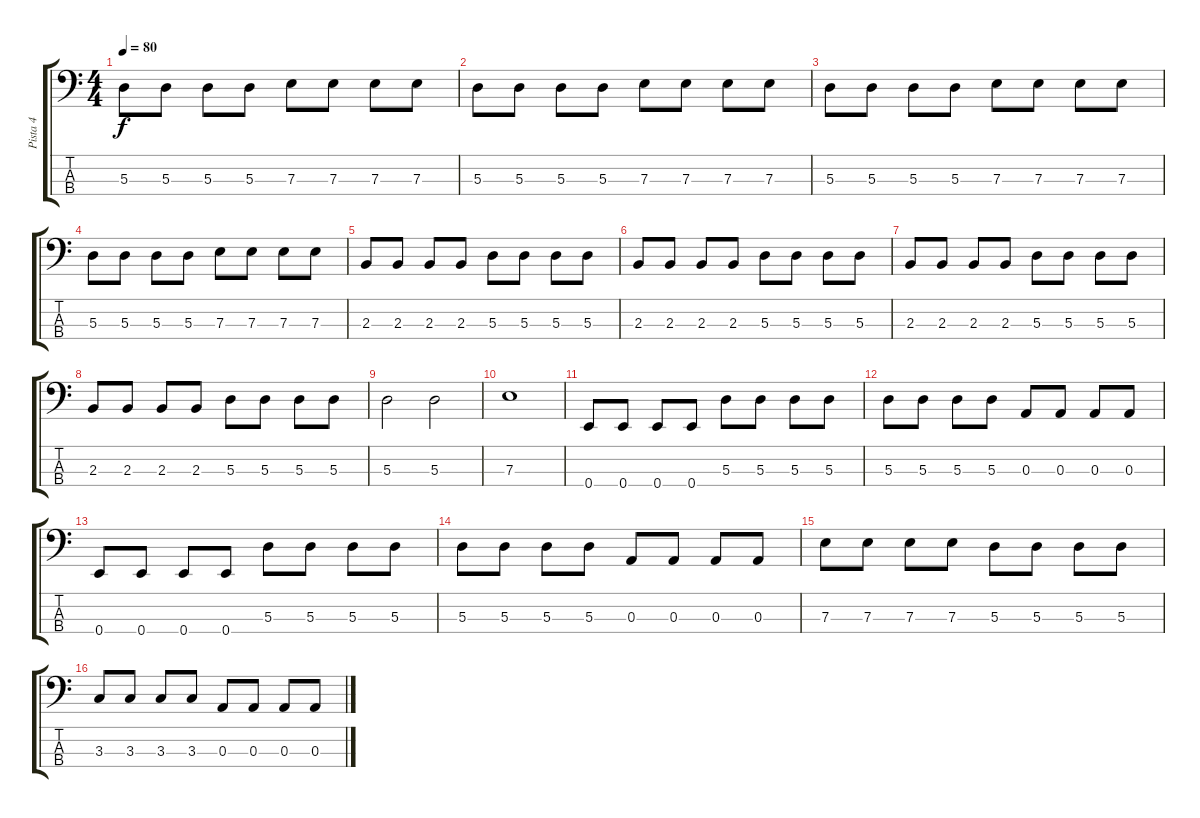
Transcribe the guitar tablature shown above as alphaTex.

\track ("Pista 4" "Pista 4") {instrument electricbassfinger}
\staff {score tabs}
\tuning (G2 D2 A1 E1) {hide}
\ts (4 4)
\tempo 80
\clef f4
\ks c
5.3.8{dy f} 5.3.8 5.3.8 5.3.8 7.3.8 7.3.8 7.3.8 7.3.8 |
5.3.8 5.3.8 5.3.8 5.3.8 7.3.8 7.3.8 7.3.8 7.3.8 |
5.3.8 5.3.8 5.3.8 5.3.8 7.3.8 7.3.8 7.3.8 7.3.8 |
5.3.8 5.3.8 5.3.8 5.3.8 7.3.8 7.3.8 7.3.8 7.3.8 |
2.3.8 2.3.8 2.3.8 2.3.8 5.3.8 5.3.8 5.3.8 5.3.8 |
2.3.8 2.3.8 2.3.8 2.3.8 5.3.8 5.3.8 5.3.8 5.3.8 |
2.3.8 2.3.8 2.3.8 2.3.8 5.3.8 5.3.8 5.3.8 5.3.8 |
2.3.8 2.3.8 2.3.8 2.3.8 5.3.8 5.3.8 5.3.8 5.3.8 |
5.3.2 5.3.2 |
7.3.1 |
0.4.8 0.4.8 0.4.8 0.4.8 5.3.8 5.3.8 5.3.8 5.3.8 |
5.3.8 5.3.8 5.3.8 5.3.8 0.3.8 0.3.8 0.3.8 0.3.8 |
0.4.8 0.4.8 0.4.8 0.4.8 5.3.8 5.3.8 5.3.8 5.3.8 |
5.3.8 5.3.8 5.3.8 5.3.8 0.3.8 0.3.8 0.3.8 0.3.8 |
7.3.8 7.3.8 7.3.8 7.3.8 5.3.8 5.3.8 5.3.8 5.3.8 |
3.3.8 3.3.8 3.3.8 3.3.8 0.3.8 0.3.8 0.3.8 0.3.8
